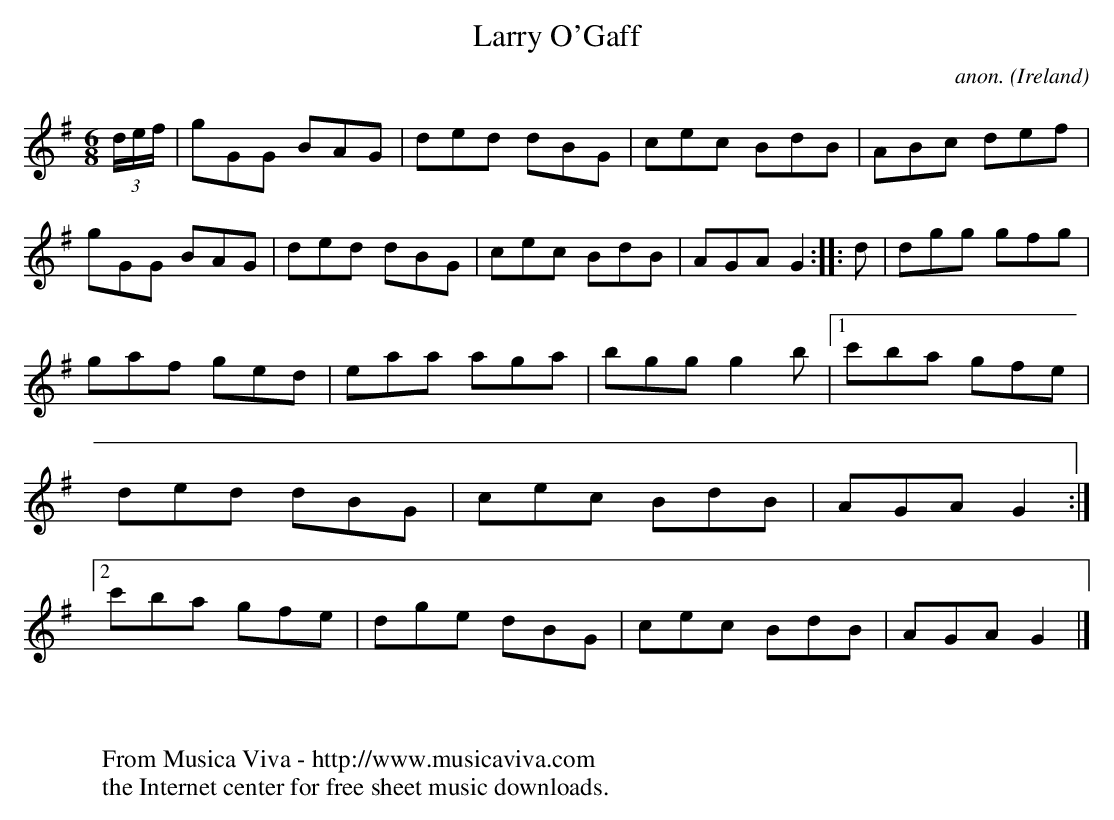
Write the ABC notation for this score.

X:1
T:Larry O'Gaff
C:anon.
O:Ireland
M:6/8
L:1/8
K:G
(3d/e/f/|gGG BAG|ded dBG|cec BdB|ABc def|gGG BAG|ded dBG|cec BdB|AGA G2::d|dgg gfg|
gaf ged|eaa aga|bgg g2b|[1 c'ba gfe|ded dBG|cec BdB|AGA G2:|[2 c'ba gfe|dge dBG|cec BdB|AGA G2|]
W:
W:
W: From Musica Viva - http://www.musicaviva.com
W: the Internet center for free sheet music downloads.
